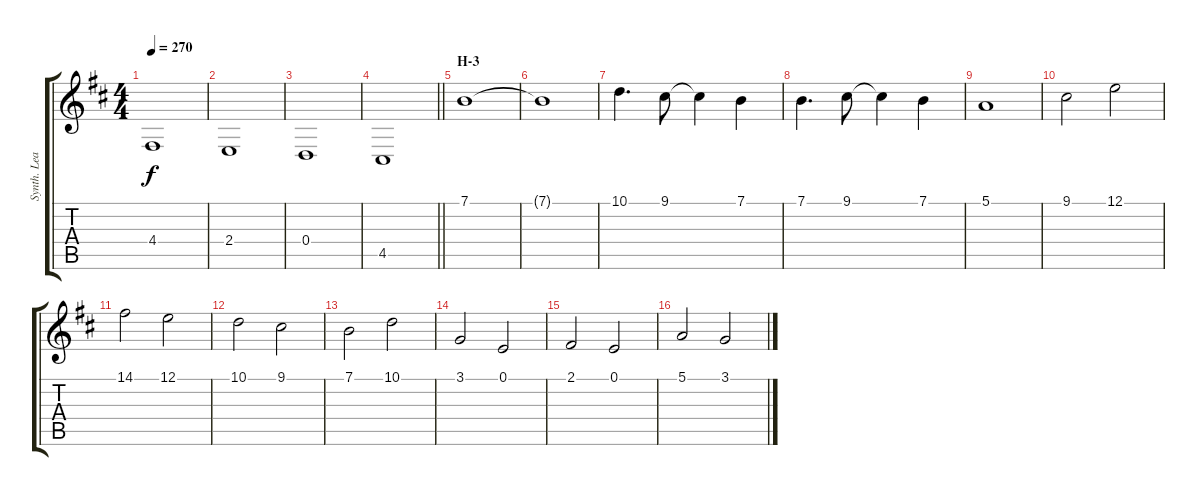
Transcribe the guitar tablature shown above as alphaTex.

\track ("Synth. Lead II" "Synth. Lea") {instrument fx5brightness}
\staff {score tabs}
\tuning (E4 B3 G3 D3 A2 E2) {hide}
\ts (4 4)
\tempo 270
\clef g2
\ks d
4.4.1{dy f} |
2.4.1 |
0.4.1 |
\barLineRight lightlight
4.5.1 |
\section ("" "H-3")
7.1.1 |
7.1{t}.1 |
10.1.4{d} 9.1.8 9.1{t}.4 7.1.4 |
7.1.4{d} 9.1.8 9.1{t}.4 7.1.4 |
5.1.1 |
9.1.2 12.1.2 |
14.1.2 12.1.2 |
10.1.2 9.1.2 |
7.1.2 10.1.2 |
3.1.2 0.1.2 |
2.1.2 0.1.2 |
5.1.2 3.1.2
